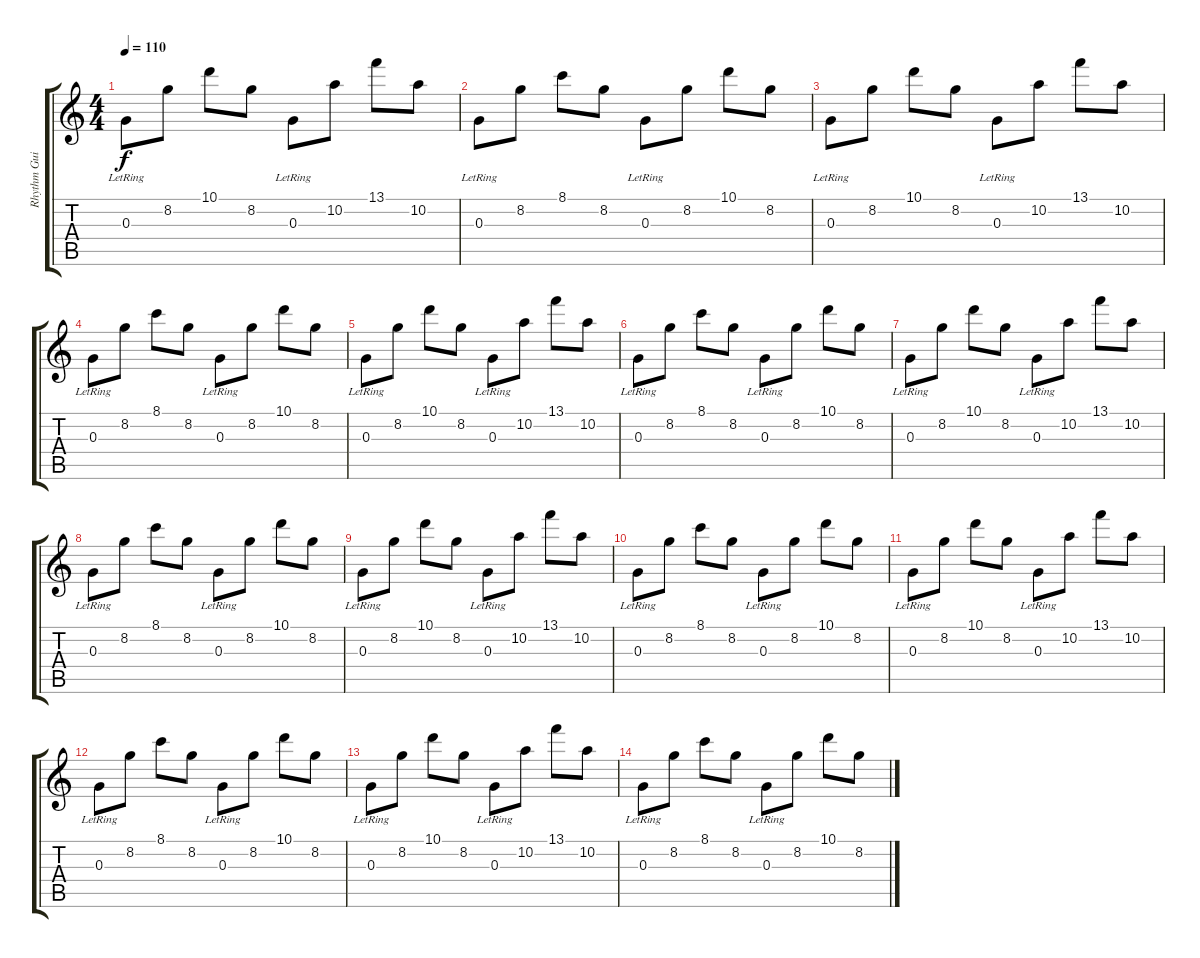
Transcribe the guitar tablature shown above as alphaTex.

\track ("Rhythm Guitar" "Rhythm Gui") {instrument acousticguitarsteel}
\staff {score tabs}
\tuning (E4 B3 G3 D3 A2 E2) {hide}
\ts (4 4)
\tempo 110
\clef g2
\ks c
0.3{lr}.8{dy f} 8.2.8 10.1.8 8.2.8 0.3{lr}.8 10.2.8 13.1.8 10.2.8 |
0.3{lr}.8 8.2.8 8.1.8 8.2.8 0.3{lr}.8 8.2.8 10.1.8 8.2.8 |
0.3{lr}.8 8.2.8 10.1.8 8.2.8 0.3{lr}.8 10.2.8 13.1.8 10.2.8 |
0.3{lr}.8 8.2.8 8.1.8 8.2.8 0.3{lr}.8 8.2.8 10.1.8 8.2.8 |
0.3{lr}.8 8.2.8 10.1.8 8.2.8 0.3{lr}.8 10.2.8 13.1.8 10.2.8 |
0.3{lr}.8 8.2.8 8.1.8 8.2.8 0.3{lr}.8 8.2.8 10.1.8 8.2.8 |
0.3{lr}.8{volume 7} 8.2.8 10.1.8 8.2.8 0.3{lr}.8 10.2.8 13.1.8 10.2.8 |
0.3{lr}.8 8.2.8 8.1.8 8.2.8 0.3{lr}.8 8.2.8 10.1.8 8.2.8 |
0.3{lr}.8 8.2.8 10.1.8 8.2.8 0.3{lr}.8 10.2.8 13.1.8 10.2.8 |
0.3{lr}.8 8.2.8 8.1.8 8.2.8 0.3{lr}.8 8.2.8 10.1.8 8.2.8 |
0.3{lr}.8{volume 0} 8.2.8 10.1.8 8.2.8 0.3{lr}.8 10.2.8 13.1.8 10.2.8 |
0.3{lr}.8 8.2.8 8.1.8 8.2.8 0.3{lr}.8 8.2.8 10.1.8 8.2.8 |
0.3{lr}.8 8.2.8 10.1.8 8.2.8 0.3{lr}.8 10.2.8 13.1.8 10.2.8 |
0.3{lr}.8 8.2.8 8.1.8 8.2.8 0.3{lr}.8 8.2.8 10.1.8 8.2.8
